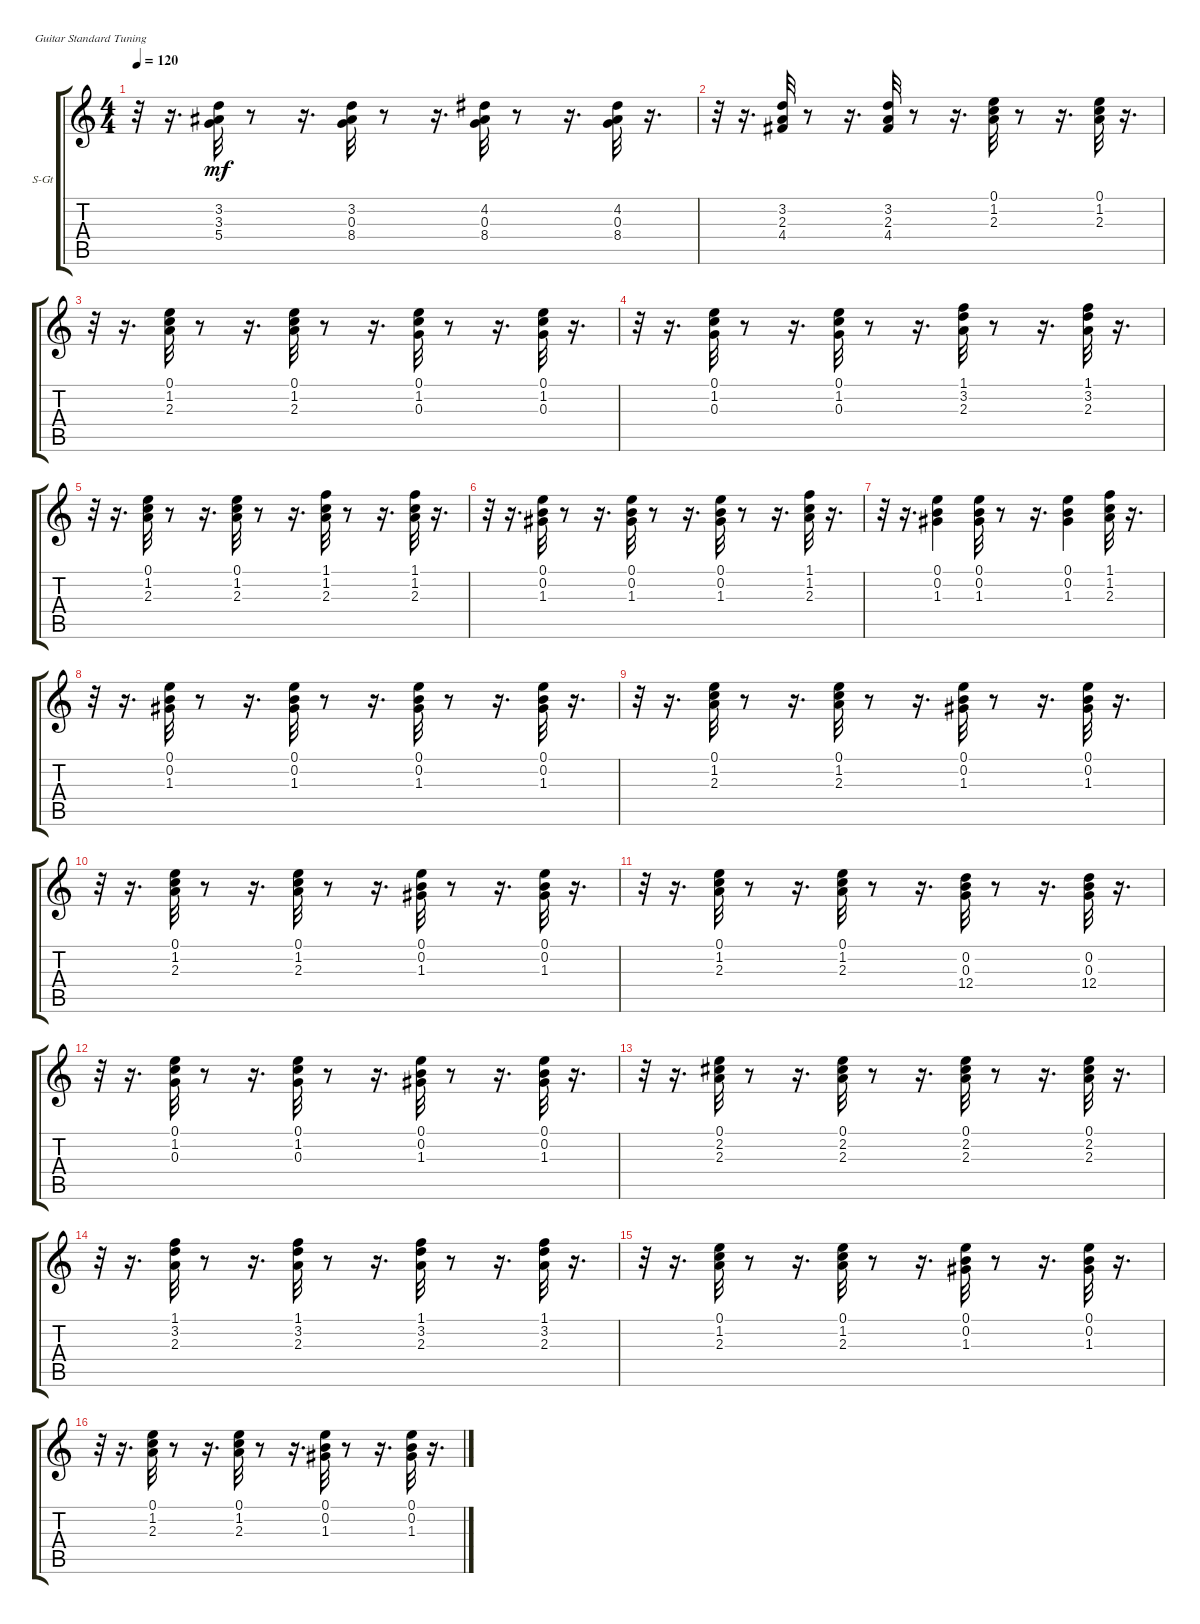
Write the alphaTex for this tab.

\bracketExtendMode groupsimilarinstruments
\firstSystemTrackNameOrientation horizontal
\otherSystemsTrackNameOrientation horizontal
\track ("Гитара" "S-Gt") {instrument acousticguitarsteel}
\staff {score tabs}
\tuning (E4 B3 G3 D3 A2 E2)
\ts (4 4)
\tempo 120
\clef g2
\ks c
r.32{dy mf} r.16{d} (3.3 5.4 3.2).32 r.8 r.16{d} (0.3 3.2 8.4).32 r.8 r.16{d} (0.3 8.4 4.2).32 r.8 r.16{d} (0.3 8.4 4.2).32 r.16{d} |
r.32 r.16{d} (2.3 4.4 3.2).32 r.8 r.16{d} (4.4 3.2 2.3).32 r.8 r.16{d} (2.3 1.2 0.1).32 r.8 r.16{d} (2.3 1.2 0.1).32 r.16{d} |
r.32 r.16{d} (2.3 1.2 0.1).32 r.8 r.16{d} (2.3 1.2 0.1).32 r.8 r.16{d} (0.3 1.2 0.1).32 r.8 r.16{d} (0.3 1.2 0.1).32 r.16{d} |
r.32 r.16{d} (0.3 1.2 0.1).32 r.8 r.16{d} (0.3 1.2 0.1).32 r.8 r.16{d} (2.3 3.2 1.1).32 r.8 r.16{d} (2.3 3.2 1.1).32 r.16{d} |
r.32 r.16{d} (2.3 1.2 0.1).32 r.8 r.16{d} (2.3 1.2 0.1).32 r.8 r.16{d} (2.3 1.2 1.1).32 r.8 r.16{d} (2.3 1.2 1.1).32 r.16{d} |
r.32 r.16{d} (1.3 0.2 0.1).32 r.8 r.16{d} (1.3 0.2 0.1).32 r.8 r.16{d} (1.3 0.2 0.1).32 r.8 r.16{d} (2.3 1.2 1.1).32 r.16{d} |
r.32 r.16{d} (1.3 0.2 0.1).4 (1.3 0.2 0.1).32 r.8 r.16{d} (1.3 0.2 0.1).4 (2.3 1.2 1.1).32 r.16{d} |
r.32 r.16{d} (1.3 0.2 0.1).32 r.8 r.16{d} (1.3 0.2 0.1).32 r.8 r.16{d} (1.3 0.2 0.1).32 r.8 r.16{d} (1.3 0.2 0.1).32 r.16{d} |
r.32 r.16{d} (2.3 1.2 0.1).32 r.8 r.16{d} (2.3 1.2 0.1).32 r.8 r.16{d} (1.3 0.2 0.1).32 r.8 r.16{d} (1.3 0.2 0.1).32 r.16{d} |
r.32 r.16{d} (2.3 1.2 0.1).32 r.8 r.16{d} (2.3 1.2 0.1).32 r.8 r.16{d} (1.3 0.2 0.1).32 r.8 r.16{d} (1.3 0.2 0.1).32 r.16{d} |
r.32 r.16{d} (2.3 1.2 0.1).32 r.8 r.16{d} (2.3 1.2 0.1).32 r.8 r.16{d} (0.3 0.2 12.4).32 r.8 r.16{d} (0.3 0.2 12.4).32 r.16{d} |
r.32 r.16{d} (0.3 1.2 0.1).32 r.8 r.16{d} (0.3 1.2 0.1).32 r.8 r.16{d} (1.3 0.2 0.1).32 r.8 r.16{d} (1.3 0.2 0.1).32 r.16{d} |
r.32 r.16{d} (2.3 2.2 0.1).32 r.8 r.16{d} (2.3 2.2 0.1).32 r.8 r.16{d} (2.3 2.2 0.1).32 r.8 r.16{d} (2.3 2.2 0.1).32 r.16{d} |
r.32 r.16{d} (2.3 3.2 1.1).32 r.8 r.16{d} (2.3 3.2 1.1).32 r.8 r.16{d} (2.3 3.2 1.1).32 r.8 r.16{d} (2.3 3.2 1.1).32 r.16{d} |
r.32 r.16{d} (2.3 1.2 0.1).32 r.8 r.16{d} (2.3 1.2 0.1).32 r.8 r.16{d} (1.3 0.2 0.1).32 r.8 r.16{d} (1.3 0.2 0.1).32 r.16{d} |
r.32 r.16{d} (2.3 1.2 0.1).32 r.8 r.16{d} (2.3 1.2 0.1).32 r.8 r.16{d} (1.3 0.2 0.1).32 r.8 r.16{d} (1.3 0.2 0.1).32 r.16{d}
